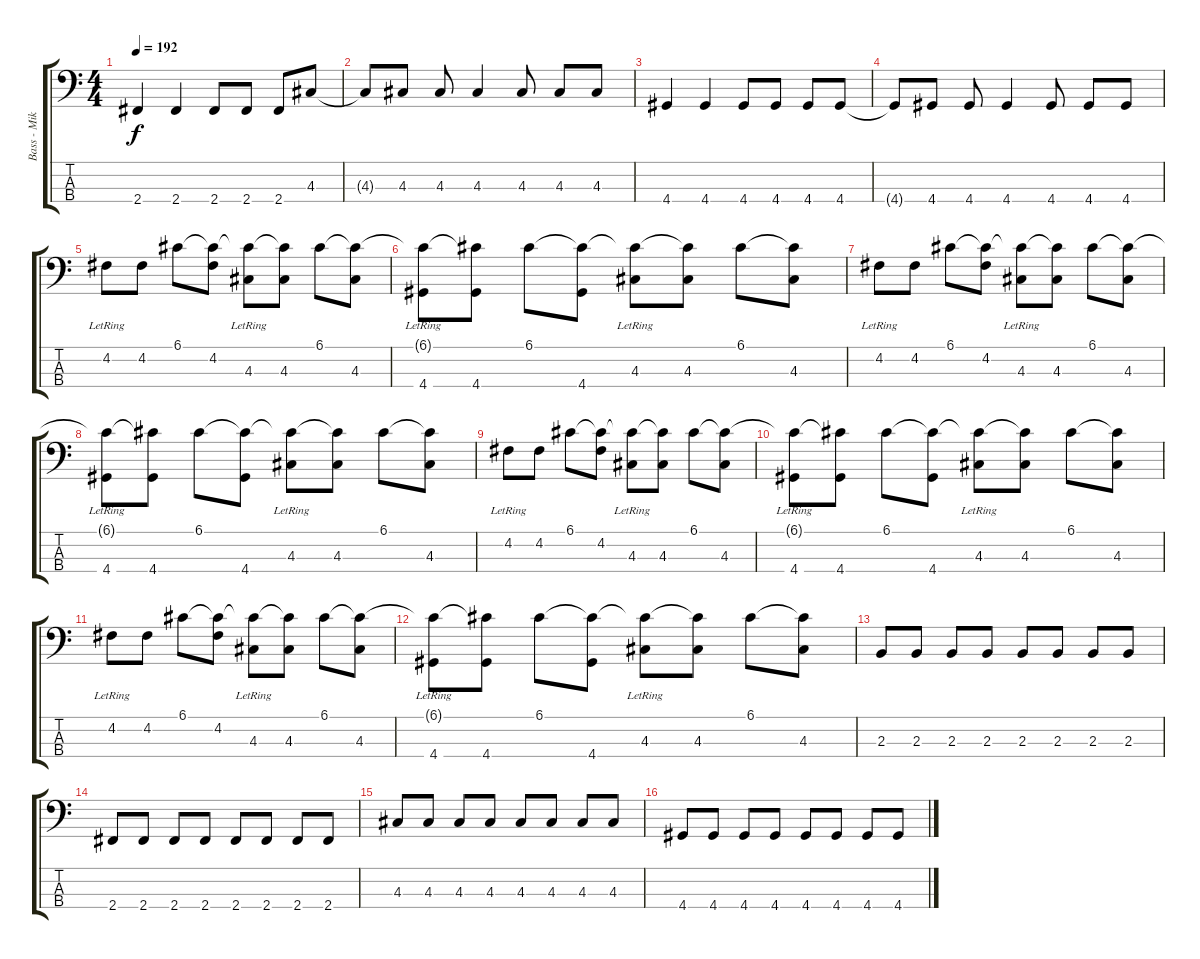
\track ("Bass - Mike Dirnt" "Bass - Mik") {instrument electricbassfinger}
\staff {score tabs}
\tuning (G2 D2 A1 E1) {hide}
\ts (4 4)
\tempo 192
\clef f4
\ks c
2.4.4{dy f} 2.4.4 2.4.8 2.4.8 2.4.8 4.3.8 |
4.3{t}.8 4.3.8 4.3.8 4.3.4 4.3.8 4.3.8 4.3.8 |
4.4.4 4.4.4 4.4.8 4.4.8 4.4.8 4.4.8 |
4.4{t}.8 4.4.8 4.4.8 4.4.4 4.4.8 4.4.8 4.4.8 |
4.2{lr}.8 4.2.8 6.1.8 (6.1{t} 4.2).8 (6.1{t} 4.3{lr}).8 (6.1{t} 4.3).8 6.1.8 (6.1{t} 4.3).8 |
(6.1{t} 4.4{lr}).8 (6.1{t} 4.4).8 6.1.8 (6.1{t} 4.4).8 (6.1{t} 4.3{lr}).8 (6.1{t} 4.3).8 6.1.8 (6.1{t} 4.3).8 |
4.2{lr}.8 4.2.8 6.1.8 (6.1{t} 4.2).8 (6.1{t} 4.3{lr}).8 (6.1{t} 4.3).8 6.1.8 (6.1{t} 4.3).8 |
(6.1{t} 4.4{lr}).8 (6.1{t} 4.4).8 6.1.8 (6.1{t} 4.4).8 (6.1{t} 4.3{lr}).8 (6.1{t} 4.3).8 6.1.8 (6.1{t} 4.3).8 |
4.2{lr}.8 4.2.8 6.1.8 (6.1{t} 4.2).8 (6.1{t} 4.3{lr}).8 (6.1{t} 4.3).8 6.1.8 (6.1{t} 4.3).8 |
(6.1{t} 4.4{lr}).8 (6.1{t} 4.4).8 6.1.8 (6.1{t} 4.4).8 (6.1{t} 4.3{lr}).8 (6.1{t} 4.3).8 6.1.8 (6.1{t} 4.3).8 |
4.2{lr}.8 4.2.8 6.1.8 (6.1{t} 4.2).8 (6.1{t} 4.3{lr}).8 (6.1{t} 4.3).8 6.1.8 (6.1{t} 4.3).8 |
(6.1{t} 4.4{lr}).8 (6.1{t} 4.4).8 6.1.8 (6.1{t} 4.4).8 (6.1{t} 4.3{lr}).8 (6.1{t} 4.3).8 6.1.8 (6.1{t} 4.3).8 |
2.3.8 2.3.8 2.3.8 2.3.8 2.3.8 2.3.8 2.3.8 2.3.8 |
2.4.8 2.4.8 2.4.8 2.4.8 2.4.8 2.4.8 2.4.8 2.4.8 |
4.3.8 4.3.8 4.3.8 4.3.8 4.3.8 4.3.8 4.3.8 4.3.8 |
4.4.8 4.4.8 4.4.8 4.4.8 4.4.8 4.4.8 4.4.8 4.4.8
